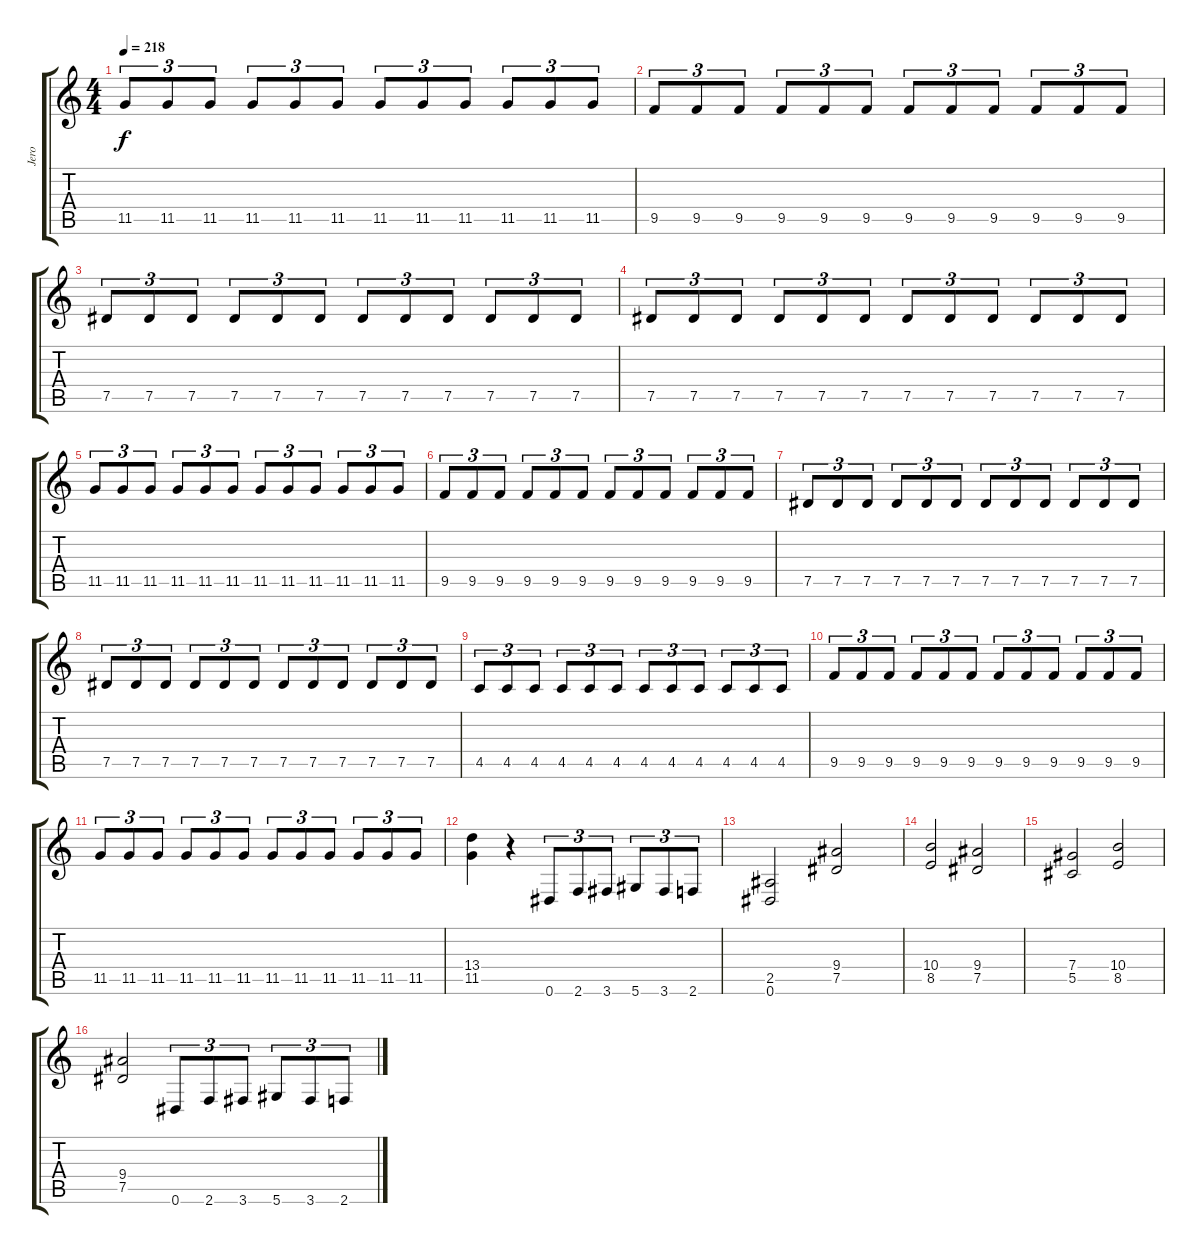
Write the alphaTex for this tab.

\track ("Jero" "Jero") {instrument distortionguitar}
\staff {score tabs}
\tuning (Eb4 Bb3 Gb3 Db3 Ab2 Eb2) {hide}
\ts (4 4)
\tempo 218
\clef g2
\ks c
11.5.8{tu (3 2) dy f} 11.5.8{tu (3 2)} 11.5.8{tu (3 2)} 11.5.8{tu (3 2)} 11.5.8{tu (3 2)} 11.5.8{tu (3 2)} 11.5.8{tu (3 2)} 11.5.8{tu (3 2)} 11.5.8{tu (3 2)} 11.5.8{tu (3 2)} 11.5.8{tu (3 2)} 11.5.8{tu (3 2)} |
9.5.8{tu (3 2)} 9.5.8{tu (3 2)} 9.5.8{tu (3 2)} 9.5.8{tu (3 2)} 9.5.8{tu (3 2)} 9.5.8{tu (3 2)} 9.5.8{tu (3 2)} 9.5.8{tu (3 2)} 9.5.8{tu (3 2)} 9.5.8{tu (3 2)} 9.5.8{tu (3 2)} 9.5.8{tu (3 2)} |
7.5.8{tu (3 2)} 7.5.8{tu (3 2)} 7.5.8{tu (3 2)} 7.5.8{tu (3 2)} 7.5.8{tu (3 2)} 7.5.8{tu (3 2)} 7.5.8{tu (3 2)} 7.5.8{tu (3 2)} 7.5.8{tu (3 2)} 7.5.8{tu (3 2)} 7.5.8{tu (3 2)} 7.5.8{tu (3 2)} |
7.5.8{tu (3 2)} 7.5.8{tu (3 2)} 7.5.8{tu (3 2)} 7.5.8{tu (3 2)} 7.5.8{tu (3 2)} 7.5.8{tu (3 2)} 7.5.8{tu (3 2)} 7.5.8{tu (3 2)} 7.5.8{tu (3 2)} 7.5.8{tu (3 2)} 7.5.8{tu (3 2)} 7.5.8{tu (3 2)} |
11.5.8{tu (3 2)} 11.5.8{tu (3 2)} 11.5.8{tu (3 2)} 11.5.8{tu (3 2)} 11.5.8{tu (3 2)} 11.5.8{tu (3 2)} 11.5.8{tu (3 2)} 11.5.8{tu (3 2)} 11.5.8{tu (3 2)} 11.5.8{tu (3 2)} 11.5.8{tu (3 2)} 11.5.8{tu (3 2)} |
9.5.8{tu (3 2)} 9.5.8{tu (3 2)} 9.5.8{tu (3 2)} 9.5.8{tu (3 2)} 9.5.8{tu (3 2)} 9.5.8{tu (3 2)} 9.5.8{tu (3 2)} 9.5.8{tu (3 2)} 9.5.8{tu (3 2)} 9.5.8{tu (3 2)} 9.5.8{tu (3 2)} 9.5.8{tu (3 2)} |
7.5.8{tu (3 2)} 7.5.8{tu (3 2)} 7.5.8{tu (3 2)} 7.5.8{tu (3 2)} 7.5.8{tu (3 2)} 7.5.8{tu (3 2)} 7.5.8{tu (3 2)} 7.5.8{tu (3 2)} 7.5.8{tu (3 2)} 7.5.8{tu (3 2)} 7.5.8{tu (3 2)} 7.5.8{tu (3 2)} |
7.5.8{tu (3 2)} 7.5.8{tu (3 2)} 7.5.8{tu (3 2)} 7.5.8{tu (3 2)} 7.5.8{tu (3 2)} 7.5.8{tu (3 2)} 7.5.8{tu (3 2)} 7.5.8{tu (3 2)} 7.5.8{tu (3 2)} 7.5.8{tu (3 2)} 7.5.8{tu (3 2)} 7.5.8{tu (3 2)} |
4.5.8{tu (3 2)} 4.5.8{tu (3 2)} 4.5.8{tu (3 2)} 4.5.8{tu (3 2)} 4.5.8{tu (3 2)} 4.5.8{tu (3 2)} 4.5.8{tu (3 2)} 4.5.8{tu (3 2)} 4.5.8{tu (3 2)} 4.5.8{tu (3 2)} 4.5.8{tu (3 2)} 4.5.8{tu (3 2)} |
9.5.8{tu (3 2)} 9.5.8{tu (3 2)} 9.5.8{tu (3 2)} 9.5.8{tu (3 2)} 9.5.8{tu (3 2)} 9.5.8{tu (3 2)} 9.5.8{tu (3 2)} 9.5.8{tu (3 2)} 9.5.8{tu (3 2)} 9.5.8{tu (3 2)} 9.5.8{tu (3 2)} 9.5.8{tu (3 2)} |
11.5.8{tu (3 2)} 11.5.8{tu (3 2)} 11.5.8{tu (3 2)} 11.5.8{tu (3 2)} 11.5.8{tu (3 2)} 11.5.8{tu (3 2)} 11.5.8{tu (3 2)} 11.5.8{tu (3 2)} 11.5.8{tu (3 2)} 11.5.8{tu (3 2)} 11.5.8{tu (3 2)} 11.5.8{tu (3 2)} |
(13.4 11.5).4 r.4 0.6.8{tu (3 2)} 2.6.8{tu (3 2)} 3.6.8{tu (3 2)} 5.6.8{tu (3 2)} 3.6.8{tu (3 2)} 2.6.8{tu (3 2)} |
(2.5 0.6).2 (9.4 7.5).2 |
(10.4 8.5).2 (9.4 7.5).2 |
(7.4 5.5).2 (10.4 8.5).2 |
(9.4 7.5).2 0.6.8{tu (3 2)} 2.6.8{tu (3 2)} 3.6.8{tu (3 2)} 5.6.8{tu (3 2)} 3.6.8{tu (3 2)} 2.6.8{tu (3 2)}
